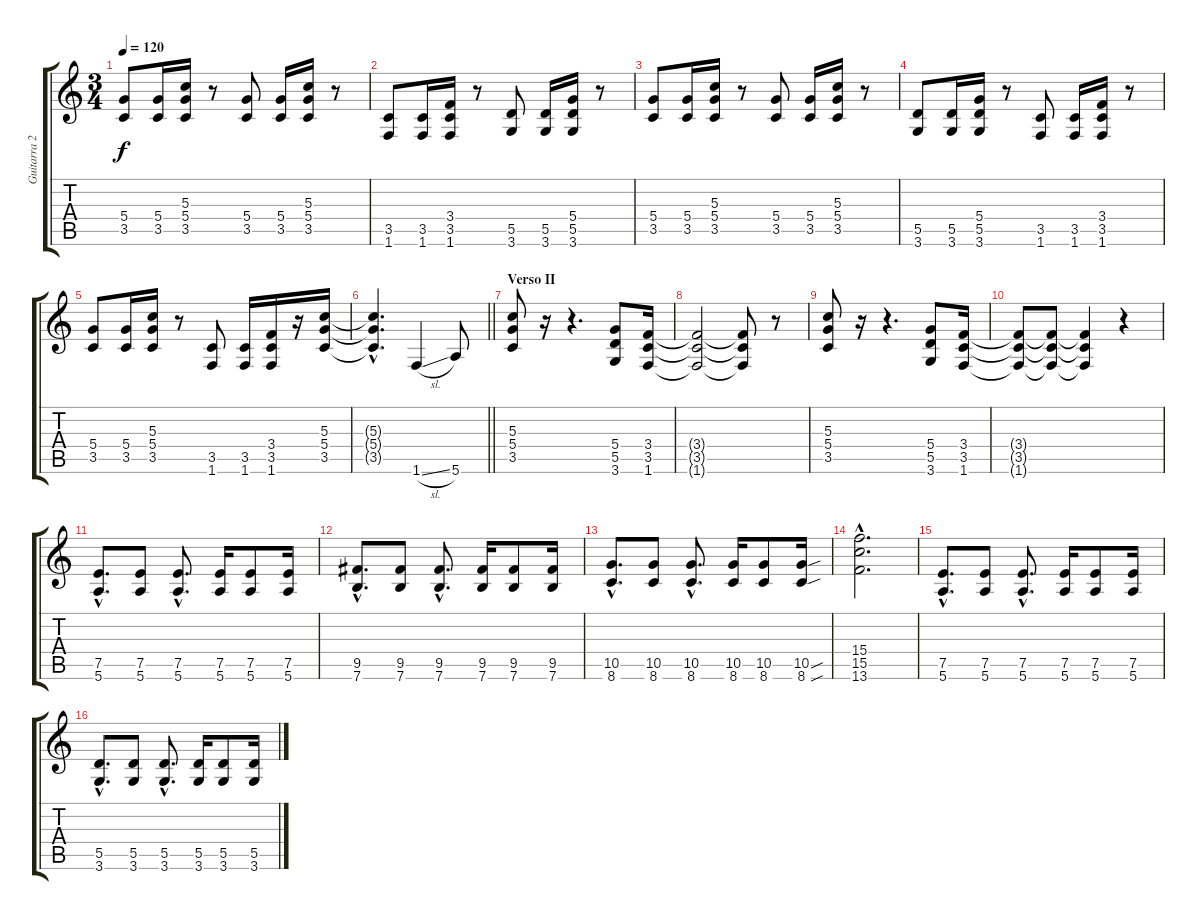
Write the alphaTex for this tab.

\track ("Guitarra 2 - Erik" "Guitarra 2") {instrument distortionguitar}
\staff {score tabs}
\tuning (E4 B3 G3 D3 A2 E2) {hide}
\ts (3 4)
\tempo 120
\clef g2
\ks c
(5.4 3.5).8{dy f} (5.4 3.5).16 (5.3 5.4 3.5).16 r.8 (5.4 3.5).8 (5.4 3.5).16 (5.3 5.4 3.5).16 r.8 |
(3.5 1.6).8 (3.5 1.6).16 (3.4 3.5 1.6).16 r.8 (5.5 3.6).8 (5.5 3.6).16 (5.4 5.5 3.6).16 r.8 |
(5.4 3.5).8 (5.4 3.5).16 (5.3 5.4 3.5).16 r.8 (5.4 3.5).8 (5.4 3.5).16 (5.3 5.4 3.5).16 r.8 |
(5.5 3.6).8 (5.5 3.6).16 (5.4 5.5 3.6).16 r.8 (3.5 1.6).8 (3.5 1.6).16 (3.4 3.5 1.6).16 r.8 |
(5.4 3.5).8 (5.4 3.5).16 (5.3 5.4 3.5).16 r.8 (3.5 1.6).8 (3.5 1.6).16 (3.4 3.5 1.6).16 r.16 (5.3 5.4 3.5).16 |
\barLineRight lightlight
(5.3{hac t} 5.4{hac t} 3.5{hac t}).4{d} 1.6{sl}.4 5.6.8 |
\section ("" "Verso II")
(5.3 5.4 3.5).8 r.16 r.4{d} (5.4 5.5 3.6).8 (3.4 3.5 1.6).16 |
(3.4{t} 3.5{t} 1.6{t}).2 (3.4{t} 3.5{t} 1.6{t}).8 r.8 |
(5.3 5.4 3.5).8 r.16 r.4{d} (5.4 5.5 3.6).8 (3.4 3.5 1.6).16 |
(3.4{t} 3.5{t} 1.6{t}).8 (3.4{t} 3.5{t} 1.6{t}).8 (3.4{t} 3.5{t} 1.6{t}).4 r.4 |
(7.5{hac} 5.6{hac}).8{d} (7.5 5.6).8 (7.5{hac} 5.6{hac}).8{d} (7.5 5.6).16 (7.5 5.6).8 (7.5 5.6).16 |
(9.5{hac} 7.6{hac}).8{d} (9.5 7.6).8 (9.5{hac} 7.6{hac}).8{d} (9.5 7.6).16 (9.5 7.6).8 (9.5 7.6).16 |
(10.5{hac} 8.6{hac}).8{d} (10.5 8.6).8 (10.5{hac} 8.6{hac}).8{d} (10.5 8.6).16 (10.5 8.6).8 (10.5{sou} 8.6{sou}).16 |
(15.4{hac} 15.5{hac} 13.6{hac}).2{d} |
(7.5{hac} 5.6{hac}).8{d} (7.5 5.6).8 (7.5{hac} 5.6{hac}).8{d} (7.5 5.6).16 (7.5 5.6).8 (7.5 5.6).16 |
(5.5{hac} 3.6{hac}).8{d} (5.5 3.6).8 (5.5{hac} 3.6{hac}).8{d} (5.5 3.6).16 (5.5 3.6).8 (5.5 3.6).16
